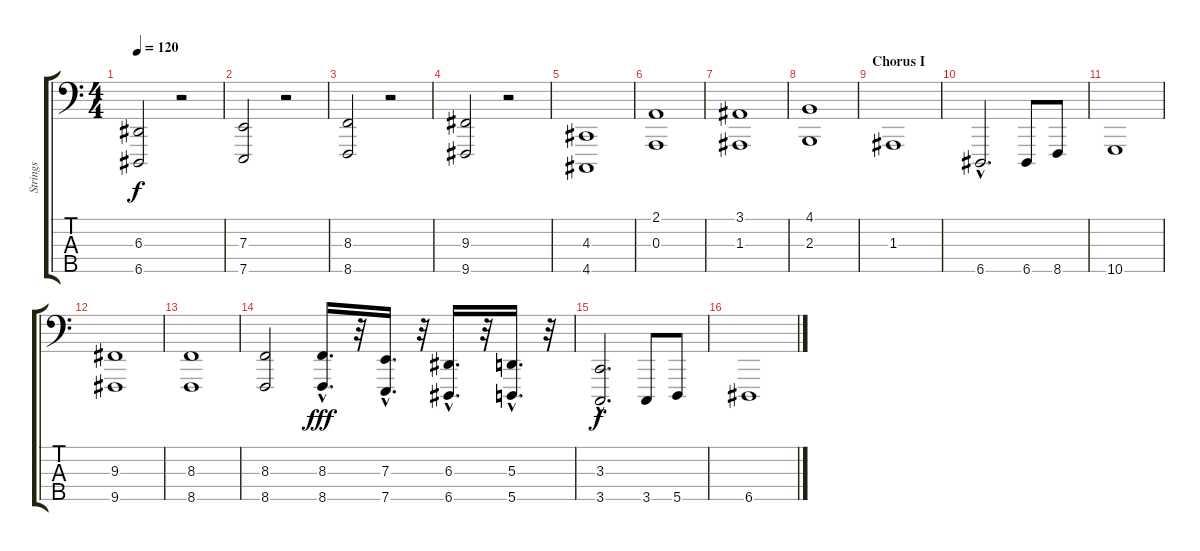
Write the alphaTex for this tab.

\track ("Strings" "Strings") {instrument cello}
\staff {score tabs}
\tuning (G2 D2 A1 E1 A0) {hide}
\ts (4 4)
\tempo 120
\clef f4
\ks c
(6.3 6.5).2{dy f} r.2 |
(7.3 7.5).2 r.2 |
(8.3 8.5).2 r.2 |
(9.3 9.5).2 r.2 |
(4.3 4.5).1 |
(2.1 0.3).1 |
(3.1 1.3).1 |
(4.1 2.3).1 |
\section ("" "Chorus I")
1.3.1 |
6.5{hac}.2{d} 6.5.8 8.5.8 |
10.5.1 |
(9.3 9.5).1 |
(8.3 8.5).1 |
(8.3 8.5).2 (8.3{hac} 8.5{hac}).16{d dy fff} r.32 (7.3{hac} 7.5{hac}).16{d} r.32 (6.3{hac} 6.5{hac}).16{d} r.32 (5.3{hac} 5.5{hac}).16{d} r.32 |
(3.3{hac} 3.5{hac}).2{d dy f} 3.5.8 5.5.8 |
6.5.1
